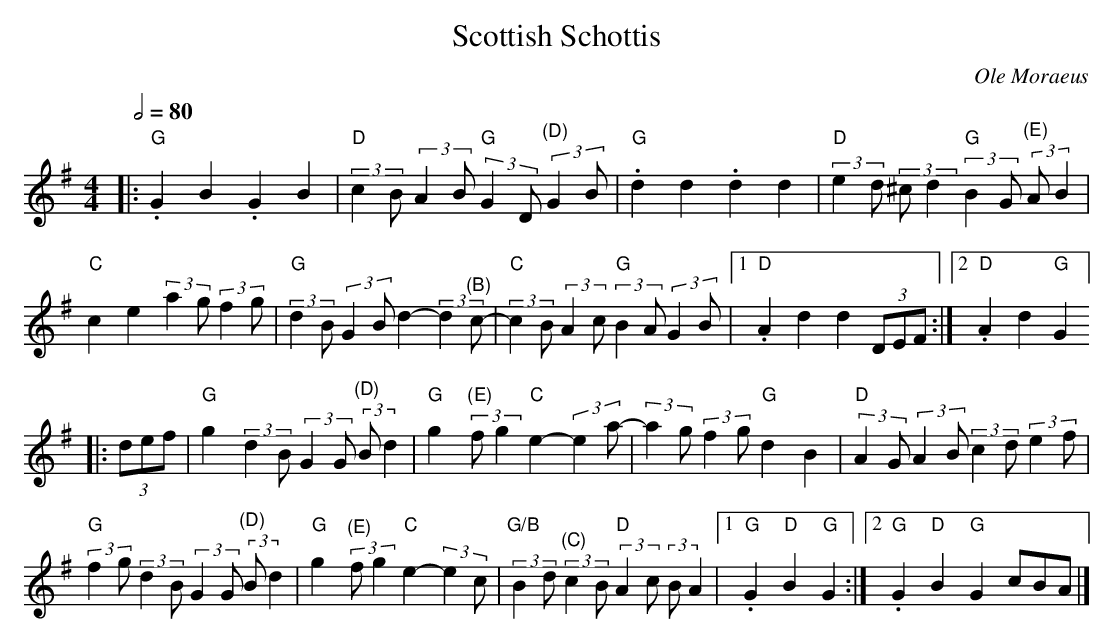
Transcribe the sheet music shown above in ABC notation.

X:1
T:Scottish Schottis
C:Ole Moraeus
M:4/4
L:1/8
Q:2/4=80
K:G
|:"G".G2B2 .G2B2|"D"(3:2:2c2B (3:2:2A2B "G"(3:2:2G2D "^(D)"(3:2:2G2B|\
"G".d2d2 .d2d2|"D"(3:2:2e2d (3:2:2^cd2 "G"(3:2:2B2G "^(E)"(3:2:2AB2|
"C"c2e2 (3:2:2a2g (3:2:2f2g|"G"(3:2:2d2B (3:2:2G2B d2-(3:2:2d2"^(B)"c-|\
"C"(3:2:2c2B (3:2:2A2c "G"(3:2:2B2A (3:2:2G2B|1"D".A2d2 d2(3DEF:|2"D".A2d2 "G"G2]
|:(3def|"G"g2(3:2:2d2B (3:2:2G2G "^(D)"(3:2:2Bd2|"G"g2 "^(E)"(3:2:2fg2 "C"e2- (3:2:2e2a-|\
(3:2:2a2g (3:2:2f2g "G"d2B2|"D"(3:2:2A2G (3:2:2A2B (3:2:2c2d (3:2:2e2f|
"G"(3:2:2f2g (3:2:2d2B (3:2:2G2G "^(D)"(3:2:2Bd2|"G"g2 "^(E)"(3:2:2fg2 "C"e2- (3:2:2e2c|\
"G/B"(3:2:2B2d "^(C)"(3:2:2c2B "D"(3:2:2A2c (3:2:2BA2|1"G".G2"D"B2"G"G2:|2"G".G2"D"B2"G"G2cBA|]
